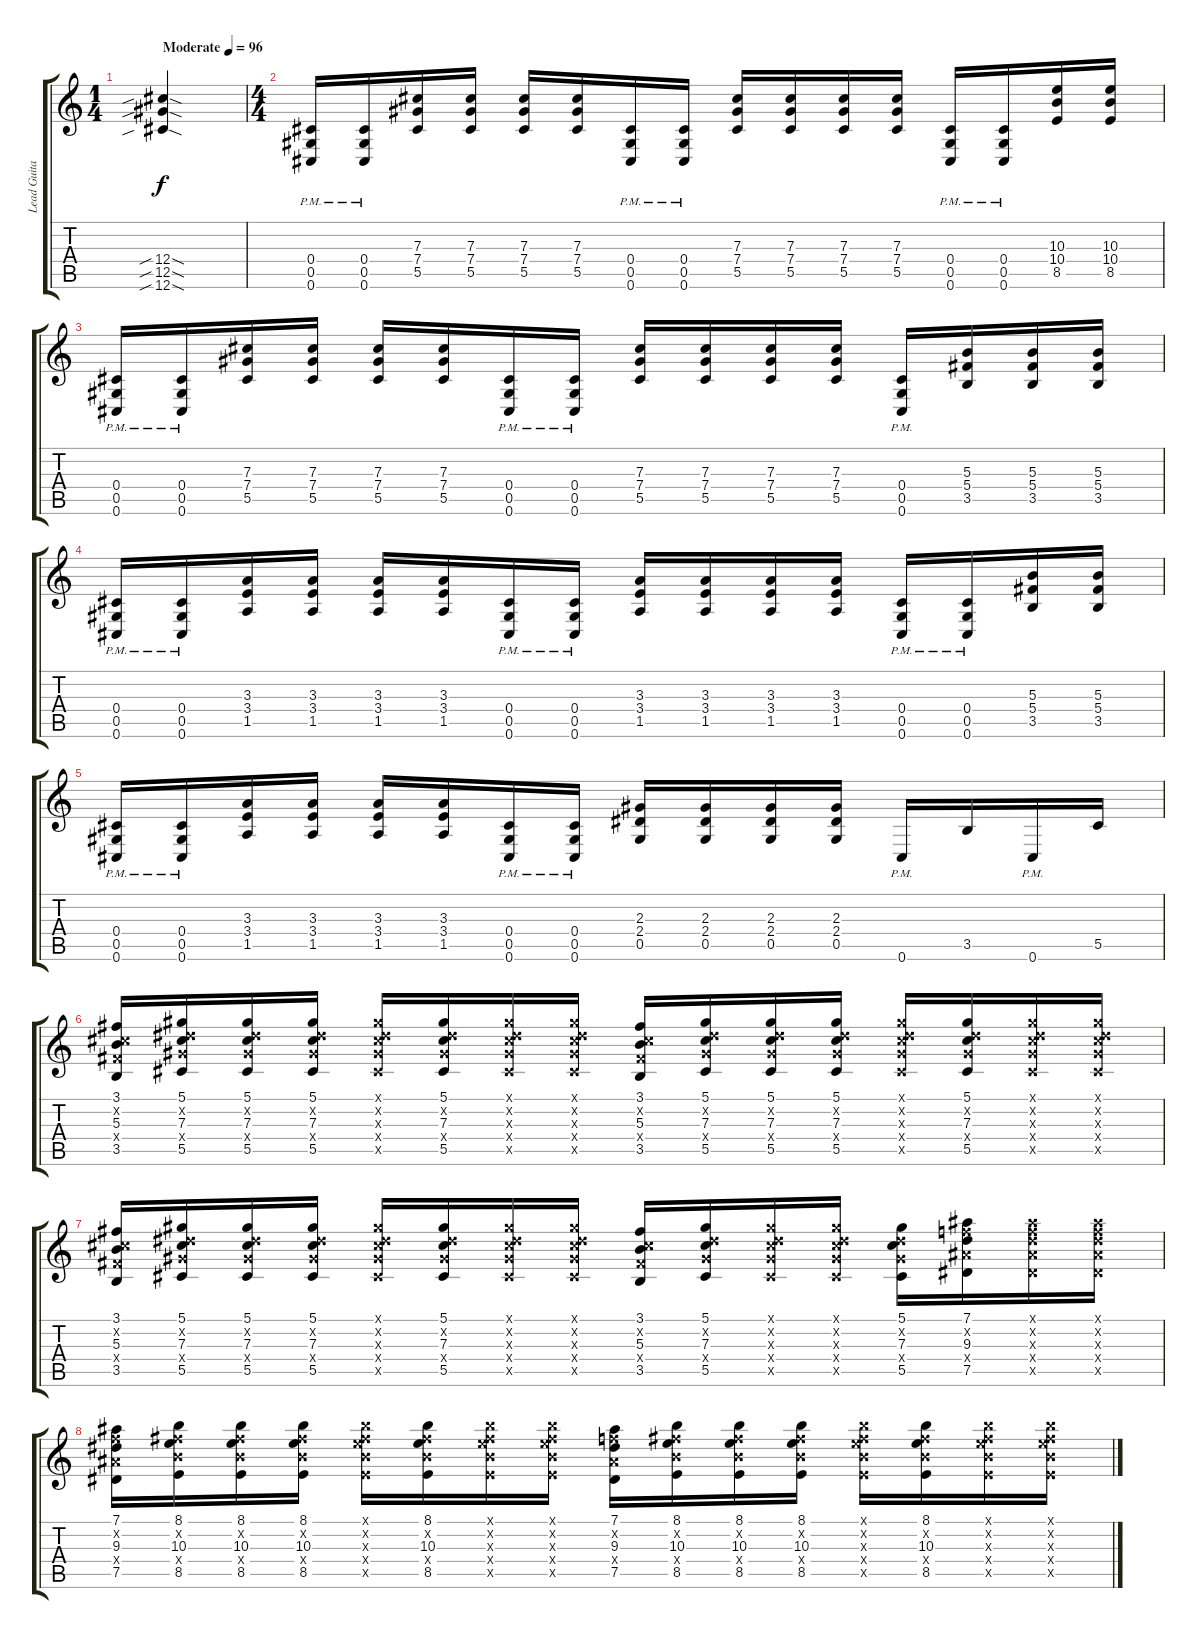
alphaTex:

\track ("Lead Guitar" "Lead Guita") {instrument distortionguitar}
\staff {score tabs}
\tuning (Eb4 Bb3 Gb3 Db3 Ab2 Db2) {hide}
\ts (1 4)
\tempo (96 "Moderate")
\clef g2
\ks c
(12.4{sib sod} 12.5{sib sod} 12.6{sib sod}).4{dy f instrument distortionguitar} |
\ts (4 4)
(0.4{pm} 0.5{pm} 0.6{pm}).16 (0.4{pm} 0.5{pm} 0.6{pm}).16 (7.3 7.4 5.5).16 (7.3 7.4 5.5).16 (7.3 7.4 5.5).16 (7.3 7.4 5.5).16 (0.4{pm} 0.5{pm} 0.6{pm}).16 (0.4{pm} 0.5{pm} 0.6{pm}).16 (7.3 7.4 5.5).16 (7.3 7.4 5.5).16 (7.3 7.4 5.5).16 (7.3 7.4 5.5).16 (0.4{pm} 0.5{pm} 0.6{pm}).16 (0.4{pm} 0.5{pm} 0.6{pm}).16 (10.3 10.4 8.5).16 (10.3 10.4 8.5).16 |
(0.4{pm} 0.5{pm} 0.6{pm}).16 (0.4{pm} 0.5{pm} 0.6{pm}).16 (7.3 7.4 5.5).16 (7.3 7.4 5.5).16 (7.3 7.4 5.5).16 (7.3 7.4 5.5).16 (0.4{pm} 0.5{pm} 0.6{pm}).16 (0.4{pm} 0.5{pm} 0.6{pm}).16 (7.3 7.4 5.5).16 (7.3 7.4 5.5).16 (7.3 7.4 5.5).16 (7.3 7.4 5.5).16 (0.4{pm} 0.5{pm} 0.6{pm}).16 (5.3 5.4 3.5).16 (5.3 5.4 3.5).16 (5.3 5.4 3.5).16 |
(0.4{pm} 0.5{pm} 0.6{pm}).16 (0.4{pm} 0.5{pm} 0.6{pm}).16 (3.3 3.4 1.5).16 (3.3 3.4 1.5).16 (3.3 3.4 1.5).16 (3.3 3.4 1.5).16 (0.4{pm} 0.5{pm} 0.6{pm}).16 (0.4{pm} 0.5{pm} 0.6{pm}).16 (3.3 3.4 1.5).16 (3.3 3.4 1.5).16 (3.3 3.4 1.5).16 (3.3 3.4 1.5).16 (0.4{pm} 0.5{pm} 0.6{pm}).16 (0.4{pm} 0.5{pm} 0.6{pm}).16 (5.3 5.4 3.5).16 (5.3 5.4 3.5).16 |
(0.4{pm} 0.5{pm} 0.6{pm}).16 (0.4{pm} 0.5{pm} 0.6{pm}).16 (3.3 3.4 1.5).16 (3.3 3.4 1.5).16 (3.3 3.4 1.5).16 (3.3 3.4 1.5).16 (0.4{pm} 0.5{pm} 0.6{pm}).16 (0.4{pm} 0.5{pm} 0.6{pm}).16 (2.3 2.4 0.5).16 (2.3 2.4 0.5).16 (2.3 2.4 0.5).16 (2.3 2.4 0.5).16 0.6{pm}.16 3.5.16 0.6{pm}.16 5.5.16 |
(3.1 3.2{x} 5.3 5.4{x} 3.5).16 (5.1 5.2{x} 7.3 7.4{x} 5.5).16 (5.1 5.2{x} 7.3 7.4{x} 5.5).16 (5.1 5.2{x} 7.3 7.4{x} 5.5).16 (5.1{x} 5.2{x} 7.3{x} 7.4{x} 5.5{x}).16 (5.1 5.2{x} 7.3 7.4{x} 5.5).16 (5.1{x} 5.2{x} 7.3{x} 7.4{x} 5.5{x}).16 (5.1{x} 5.2{x} 7.3{x} 7.4{x} 5.5{x}).16 (3.1 3.2{x} 5.3 5.4{x} 3.5).16 (5.1 5.2{x} 7.3 7.4{x} 5.5).16 (5.1 5.2{x} 7.3 7.4{x} 5.5).16 (5.1 5.2{x} 7.3 7.4{x} 5.5).16 (5.1{x} 5.2{x} 7.3{x} 7.4{x} 5.5{x}).16 (5.1 5.2{x} 7.3 7.4{x} 5.5).16 (5.1{x} 5.2{x} 7.3{x} 7.4{x} 5.5{x}).16 (5.1{x} 5.2{x} 7.3{x} 7.4{x} 5.5{x}).16 |
(3.1 3.2{x} 5.3 5.4{x} 3.5).16 (5.1 5.2{x} 7.3 7.4{x} 5.5).16 (5.1 5.2{x} 7.3 7.4{x} 5.5).16 (5.1 5.2{x} 7.3 7.4{x} 5.5).16 (5.1{x} 5.2{x} 7.3{x} 7.4{x} 5.5{x}).16 (5.1 5.2{x} 7.3 7.4{x} 5.5).16 (5.1{x} 5.2{x} 7.3{x} 7.4{x} 5.5{x}).16 (5.1{x} 5.2{x} 7.3{x} 7.4{x} 5.5{x}).16 (3.1 3.2{x} 5.3 5.4{x} 3.5).16 (5.1 5.2{x} 7.3 7.4{x} 5.5).16 (5.1{x} 5.2{x} 7.3{x} 7.4{x} 5.5{x}).16 (5.1{x} 5.2{x} 7.3{x} 7.4{x} 5.5{x}).16 (5.1 5.2{x} 7.3 7.4{x} 5.5).16 (7.1 7.2{x} 9.3 9.4{x} 7.5).16 (7.1{x} 7.2{x} 9.3{x} 9.4{x} 7.5{x}).16 (7.1{x} 7.2{x} 9.3{x} 9.4{x} 7.5{x}).16 |
(7.1 7.2{x} 9.3 9.4{x} 7.5).16 (8.1 8.2{x} 10.3 10.4{x} 8.5).16 (8.1 8.2{x} 10.3 10.4{x} 8.5).16 (8.1 8.2{x} 10.3 10.4{x} 8.5).16 (8.1{x} 8.2{x} 10.3{x} 10.4{x} 8.5{x}).16 (8.1 8.2{x} 10.3 10.4{x} 8.5).16 (8.1{x} 8.2{x} 10.3{x} 10.4{x} 8.5{x}).16 (8.1{x} 8.2{x} 10.3{x} 10.4{x} 8.5{x}).16 (7.1 7.2{x} 9.3 9.4{x} 7.5).16 (8.1 8.2{x} 10.3 10.4{x} 8.5).16 (8.1 8.2{x} 10.3 10.4{x} 8.5).16 (8.1 8.2{x} 10.3 10.4{x} 8.5).16 (8.1{x} 8.2{x} 10.3{x} 10.4{x} 8.5{x}).16 (8.1 8.2{x} 10.3 10.4{x} 8.5).16 (8.1{x} 8.2{x} 10.3{x} 10.4{x} 8.5{x}).16 (8.1{x} 8.2{x} 10.3{x} 10.4{x} 8.5{x}).16
